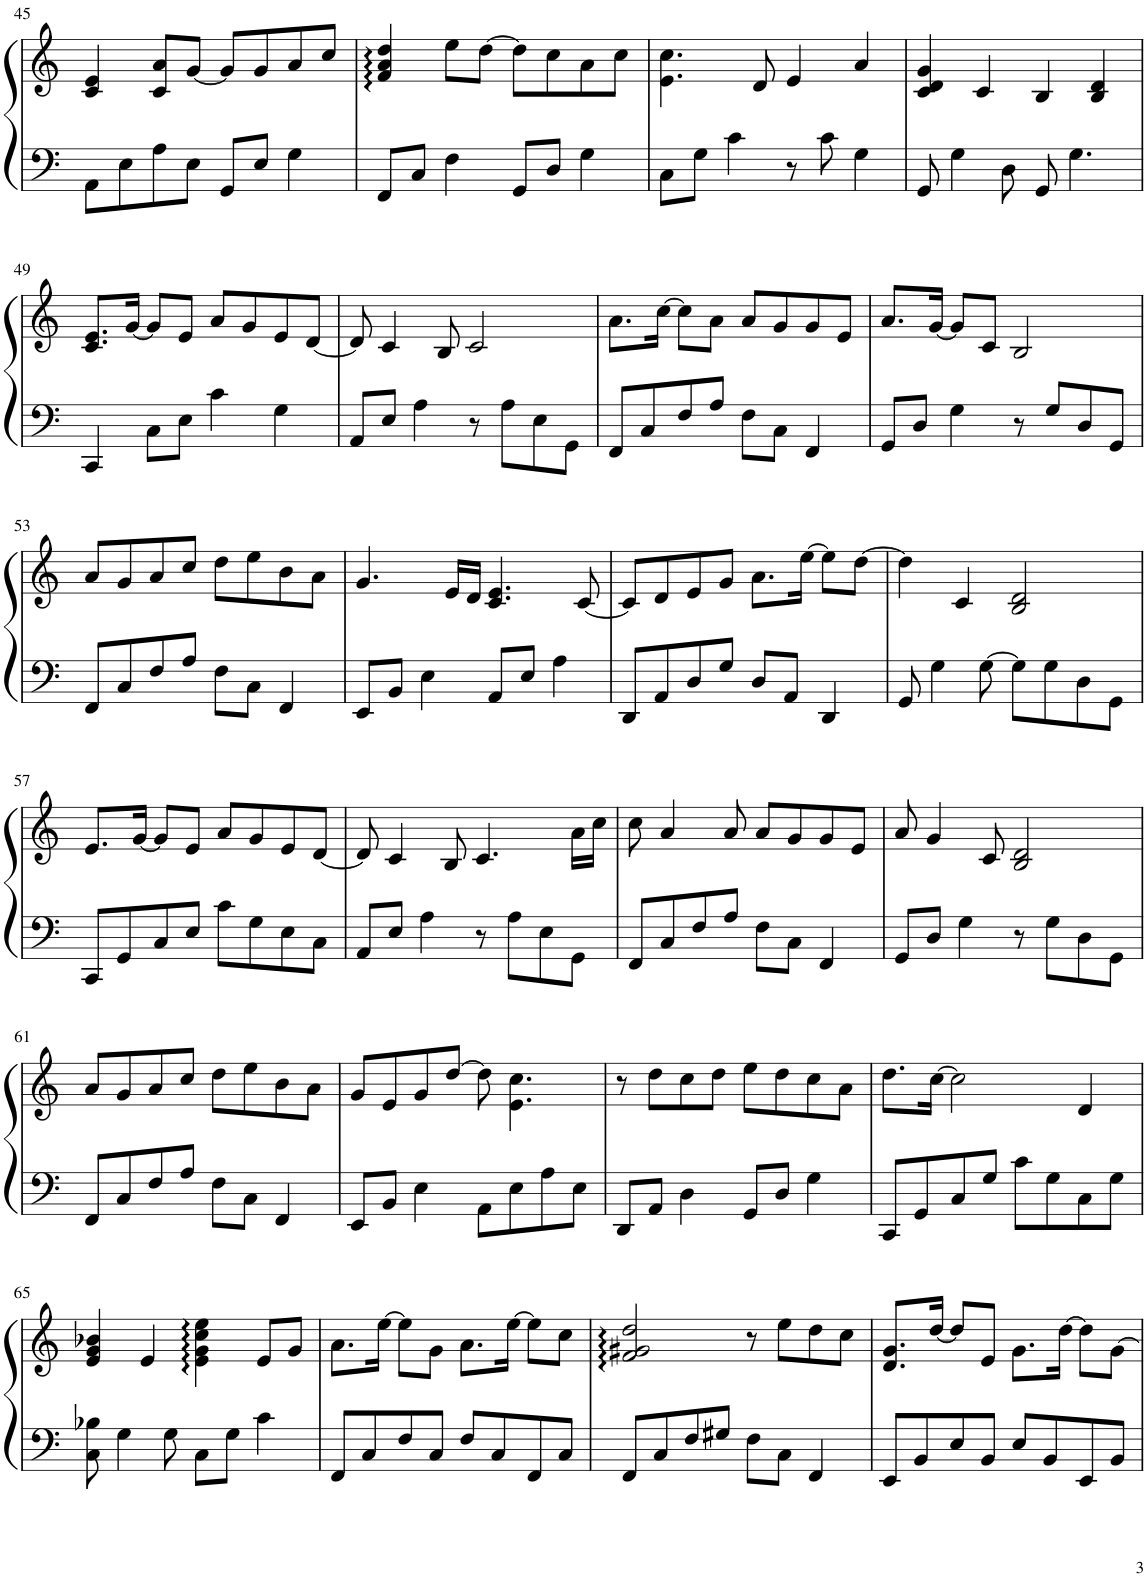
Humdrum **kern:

**kern	**kern
*part1	*part1
*staff2	*staff1
*I"Piano	*
*I'Pno.	*
!!LO:PB:g=z
*clefF4	*clefG2
*k[]	*k[]
*M4/4	*M4/4
=45	=45
8AA\L	4c/ 4e/
8E\	.
8A\	8c/ 8a/L
8E\J	[8g/J
8GG/L	8g/L]
8E/J	8g/
4G\	8a/
.	8cc/J
=46	=46
8FF/L	4f/ 4a/ 4dd/
8C/J	.
4F\	8ee\L
.	[8dd\J
8GG/L	8dd\L]
8D/J	8cc\
4G\	8a\
.	8cc\J
=47	=47
8C\L	4.e\ 4.cc\
8G\J	.
4c\	.
.	8d/
8r	4e/
8c\	.
4G\	4a/
=48	=48
8GG/	4c/ 4d/ 4g/
4G\	.
.	4c/
8D\	.
8GG/	4B/
4.G\	.
.	4B/ 4d/
!!LO:LB:g=z
=49	=49
4CC/	8.c/ 8.e/L
.	[16g/Jk
8C\L	8g/L]
8E\J	8e/J
4c\	8a/L
.	8g/
4G\	8e/
.	[8d/J
=50	=50
8AA/L	8d/]
8E/J	4c/
4A\	.
.	8B/
8r	2c/
8A\L	.
8E\	.
8GG\J	.
=51	=51
8FF/L	8.a\L
8C/	.
.	[16cc\Jk
8F/	8cc\L]
8A/J	8a\J
8F\L	8a/L
8C\J	8g/
4FF/	8g/
.	8e/J
=52	=52
8GG/L	8.a/L
8D/J	.
.	[16g/Jk
4G\	8g/L]
.	8c/J
8r	2B/
8G/L	.
8D/	.
8GG/J	.
!!LO:LB:g=z
=53	=53
8FF/L	8a/L
8C/	8g/
8F/	8a/
8A/J	8cc/J
8F\L	8dd\L
8C\J	8ee\
4FF/	8b\
.	8a\J
=54	=54
8EE/L	4.g/
8BB/J	.
4E\	.
.	16e/LL
.	16d/JJ
8AA/L	4.c/ 4.e/
8E/J	.
4A\	.
.	[8c/
=55	=55
8DD/L	8c/L]
8AA/	8d/
8D/	8e/
8G/J	8g/J
8D/L	8.a\L
8AA/J	.
.	[16ee\Jk
4DD/	8ee\L]
.	[8dd\J
=56	=56
8GG/	4dd\]
4G\	.
.	4c/
[8G\	.
8G\L]	2B/ 2d/
8G\	.
8D\	.
8GG\J	.
!!LO:LB:g=z
=57	=57
8CC/L	8.e/L
8GG/	.
.	[16g/Jk
8C/	8g/L]
8E/J	8e/J
8c\L	8a/L
8G\	8g/
8E\	8e/
8C\J	[8d/J
=58	=58
8AA/L	8d/]
8E/J	4c/
4A\	.
.	8B/
8r	4.c/
8A\L	.
8E\	.
8GG\J	16a\LL
.	16cc\JJ
=59	=59
8FF/L	8cc\
8C/	4a/
8F/	.
8A/J	8a/
8F\L	8a/L
8C\J	8g/
4FF/	8g/
.	8e/J
=60	=60
8GG/L	8a/
8D/J	4g/
4G\	.
.	8c/
8r	2B/ 2d/
8G\L	.
8D\	.
8GG\J	.
!!LO:LB:g=z
=61	=61
8FF/L	8a/L
8C/	8g/
8F/	8a/
8A/J	8cc/J
8F\L	8dd\L
8C\J	8ee\
4FF/	8b\
.	8a\J
=62	=62
8EE/L	8g/L
8BB/J	8e/
4E\	8g/
.	[8dd/J
8AA\L	8dd\]
8E\	4.e\ 4.cc\
8A\	.
8E\J	.
=63	=63
8DD/L	8r
8AA/J	8dd\L
4D\	8cc\
.	8dd\J
8GG/L	8ee\L
8D/J	8dd\
4G\	8cc\
.	8a\J
=64	=64
8CC/L	8.dd\L
8GG/	.
.	[16cc\Jk
8C/	2cc\]
8G/J	.
8c\L	.
8G\	.
8C\	4d/
8G\J	.
!!LO:LB:g=z
=65	=65
8C\ 8B-X\	4e/ 4g/ 4b-X/
4G\	.
.	4e/
8G\	.
8C\L	4e\ 4g\ 4cc\ 4ee\
8G\J	.
4c\	8e/L
.	8g/J
=66	=66
8FF/L	8.a\L
8C/	.
.	[16ee\Jk
8F/	8ee\L]
8C/J	8g\J
8F/L	8.a\L
8C/	.
.	[16ee\Jk
8FF/	8ee\L]
8C/J	8cc\J
=67	=67
8FF/L	2f/ 2g#X/ 2dd/
8C/	.
8F/	.
8G#X/J	.
8F\L	8r
8C\J	8ee\L
4FF/	8dd\
.	8cc\J
=68	=68
8EE/L	8.d/ 8.g/L
8BB/	.
.	[16dd/Jk
8E/	8dd/L]
8BB/J	8e/J
8E/L	8.g\L
8BB/	.
.	[16dd\Jk
8EE/	8dd\L]
8BB/J	[8g\J
=	=
*-	*-
